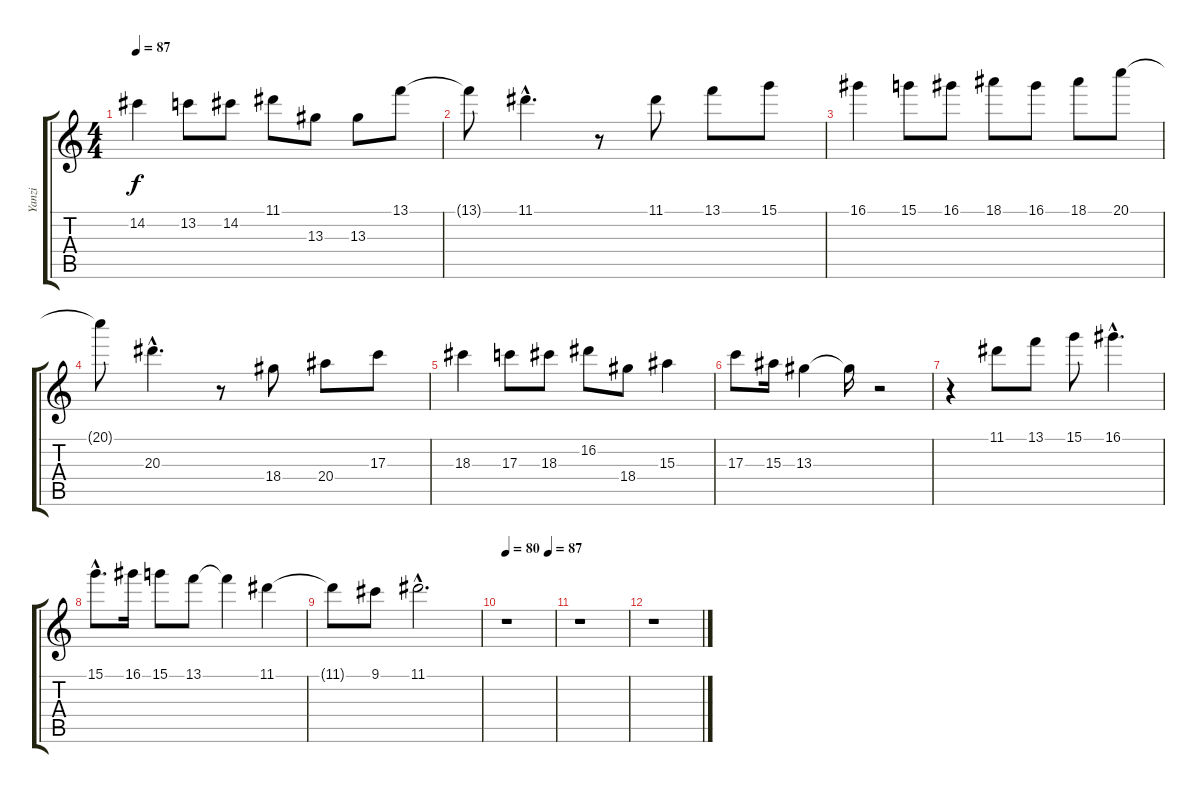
\track ("Yanzi" "Yanzi") {instrument acousticguitarnylon}
\staff {score tabs}
\tuning (E4 B3 G3 D3 A2 E2) {hide}
\ts (4 4)
\tempo 87
\clef g2
\ks c
14.2.4{dy f} 13.2.8 14.2.8 11.1.8 13.3.8 13.3.8 13.1.8 |
13.1{t}.8 11.1{hac}.4{d} r.8 11.1.8 13.1.8 15.1.8 |
16.1.4 15.1.8 16.1.8 18.1.8 16.1.8 18.1.8 20.1.8 |
20.1{t}.8 20.3{hac}.4{d} r.8 18.4.8 20.4.8 17.3.8 |
18.3.4 17.3.8 18.3.8 16.2.8 18.4.8 15.3.4 |
17.3.8 15.3.16 13.3.4 13.3{t}.16 r.2 |
r.4 11.1.8 13.1.8 15.1.8 16.1{hac}.4{d} |
15.1{hac}.8{d} 16.1.16 15.1.8 13.1.8 13.1{t}.4 11.1.4 |
11.1{t}.8 9.1.8 11.1{hac}.2{d} |
\tempo 80
\tempo (87 0.875)
r.1 |
r.1 |
r.1
